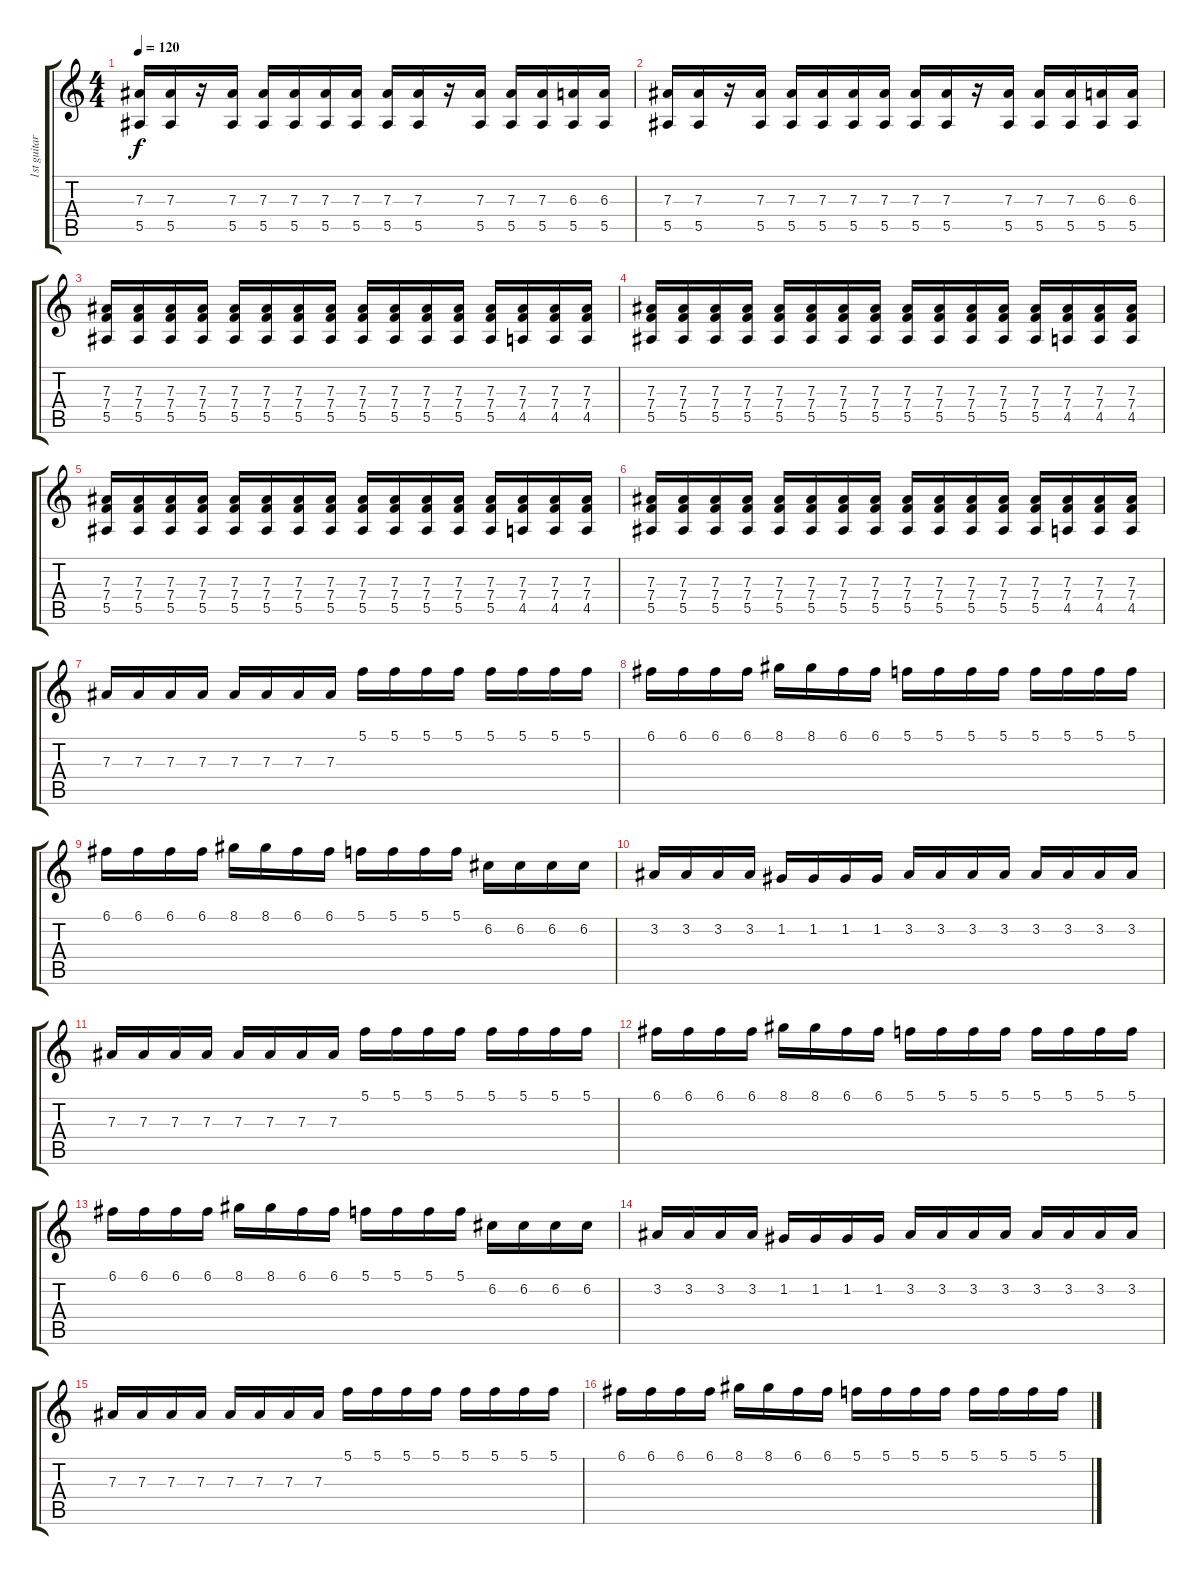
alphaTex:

\track ("1st guitar" "1st guitar") {instrument distortionguitar}
\staff {score tabs}
\tuning (C4 G3 Eb3 Bb2 F2 C2) {hide}
\ts (4 4)
\tempo 120
\clef g2
\ks c
(7.3 5.5).16{dy f} (7.3 5.5).16 r.16 (7.3 5.5).16 (7.3 5.5).16 (7.3 5.5).16 (7.3 5.5).16 (7.3 5.5).16 (7.3 5.5).16 (7.3 5.5).16 r.16 (7.3 5.5).16 (7.3 5.5).16 (7.3 5.5).16 (6.3 5.5).16 (6.3 5.5).16 |
(7.3 5.5).16 (7.3 5.5).16 r.16 (7.3 5.5).16 (7.3 5.5).16 (7.3 5.5).16 (7.3 5.5).16 (7.3 5.5).16 (7.3 5.5).16 (7.3 5.5).16 r.16 (7.3 5.5).16 (7.3 5.5).16 (7.3 5.5).16 (6.3 5.5).16 (6.3 5.5).16 |
(7.3 7.4 5.5).16 (7.3 7.4 5.5).16 (7.3 7.4 5.5).16 (7.3 7.4 5.5).16 (7.3 7.4 5.5).16 (7.3 7.4 5.5).16 (7.3 7.4 5.5).16 (7.3 7.4 5.5).16 (7.3 7.4 5.5).16 (7.3 7.4 5.5).16 (7.3 7.4 5.5).16 (7.3 7.4 5.5).16 (7.3 7.4 5.5).16 (7.3 7.4 4.5).16 (7.3 7.4 4.5).16 (7.3 7.4 4.5).16 |
(7.3 7.4 5.5).16 (7.3 7.4 5.5).16 (7.3 7.4 5.5).16 (7.3 7.4 5.5).16 (7.3 7.4 5.5).16 (7.3 7.4 5.5).16 (7.3 7.4 5.5).16 (7.3 7.4 5.5).16 (7.3 7.4 5.5).16 (7.3 7.4 5.5).16 (7.3 7.4 5.5).16 (7.3 7.4 5.5).16 (7.3 7.4 5.5).16 (7.3 7.4 4.5).16 (7.3 7.4 4.5).16 (7.3 7.4 4.5).16 |
(7.3 7.4 5.5).16 (7.3 7.4 5.5).16 (7.3 7.4 5.5).16 (7.3 7.4 5.5).16 (7.3 7.4 5.5).16 (7.3 7.4 5.5).16 (7.3 7.4 5.5).16 (7.3 7.4 5.5).16 (7.3 7.4 5.5).16 (7.3 7.4 5.5).16 (7.3 7.4 5.5).16 (7.3 7.4 5.5).16 (7.3 7.4 5.5).16 (7.3 7.4 4.5).16 (7.3 7.4 4.5).16 (7.3 7.4 4.5).16 |
(7.3 7.4 5.5).16 (7.3 7.4 5.5).16 (7.3 7.4 5.5).16 (7.3 7.4 5.5).16 (7.3 7.4 5.5).16 (7.3 7.4 5.5).16 (7.3 7.4 5.5).16 (7.3 7.4 5.5).16 (7.3 7.4 5.5).16 (7.3 7.4 5.5).16 (7.3 7.4 5.5).16 (7.3 7.4 5.5).16 (7.3 7.4 5.5).16 (7.3 7.4 4.5).16 (7.3 7.4 4.5).16 (7.3 7.4 4.5).16 |
7.3.16 7.3.16 7.3.16 7.3.16 7.3.16 7.3.16 7.3.16 7.3.16 5.1.16 5.1.16 5.1.16 5.1.16 5.1.16 5.1.16 5.1.16 5.1.16 |
6.1.16 6.1.16 6.1.16 6.1.16 8.1.16 8.1.16 6.1.16 6.1.16 5.1.16 5.1.16 5.1.16 5.1.16 5.1.16 5.1.16 5.1.16 5.1.16 |
6.1.16 6.1.16 6.1.16 6.1.16 8.1.16 8.1.16 6.1.16 6.1.16 5.1.16 5.1.16 5.1.16 5.1.16 6.2.16 6.2.16 6.2.16 6.2.16 |
3.2.16 3.2.16 3.2.16 3.2.16 1.2.16 1.2.16 1.2.16 1.2.16 3.2.16 3.2.16 3.2.16 3.2.16 3.2.16 3.2.16 3.2.16 3.2.16 |
7.3.16 7.3.16 7.3.16 7.3.16 7.3.16 7.3.16 7.3.16 7.3.16 5.1.16 5.1.16 5.1.16 5.1.16 5.1.16 5.1.16 5.1.16 5.1.16 |
6.1.16 6.1.16 6.1.16 6.1.16 8.1.16 8.1.16 6.1.16 6.1.16 5.1.16 5.1.16 5.1.16 5.1.16 5.1.16 5.1.16 5.1.16 5.1.16 |
6.1.16 6.1.16 6.1.16 6.1.16 8.1.16 8.1.16 6.1.16 6.1.16 5.1.16 5.1.16 5.1.16 5.1.16 6.2.16 6.2.16 6.2.16 6.2.16 |
3.2.16 3.2.16 3.2.16 3.2.16 1.2.16 1.2.16 1.2.16 1.2.16 3.2.16 3.2.16 3.2.16 3.2.16 3.2.16 3.2.16 3.2.16 3.2.16 |
7.3.16 7.3.16 7.3.16 7.3.16 7.3.16 7.3.16 7.3.16 7.3.16 5.1.16 5.1.16 5.1.16 5.1.16 5.1.16 5.1.16 5.1.16 5.1.16 |
6.1.16 6.1.16 6.1.16 6.1.16 8.1.16 8.1.16 6.1.16 6.1.16 5.1.16 5.1.16 5.1.16 5.1.16 5.1.16 5.1.16 5.1.16 5.1.16
